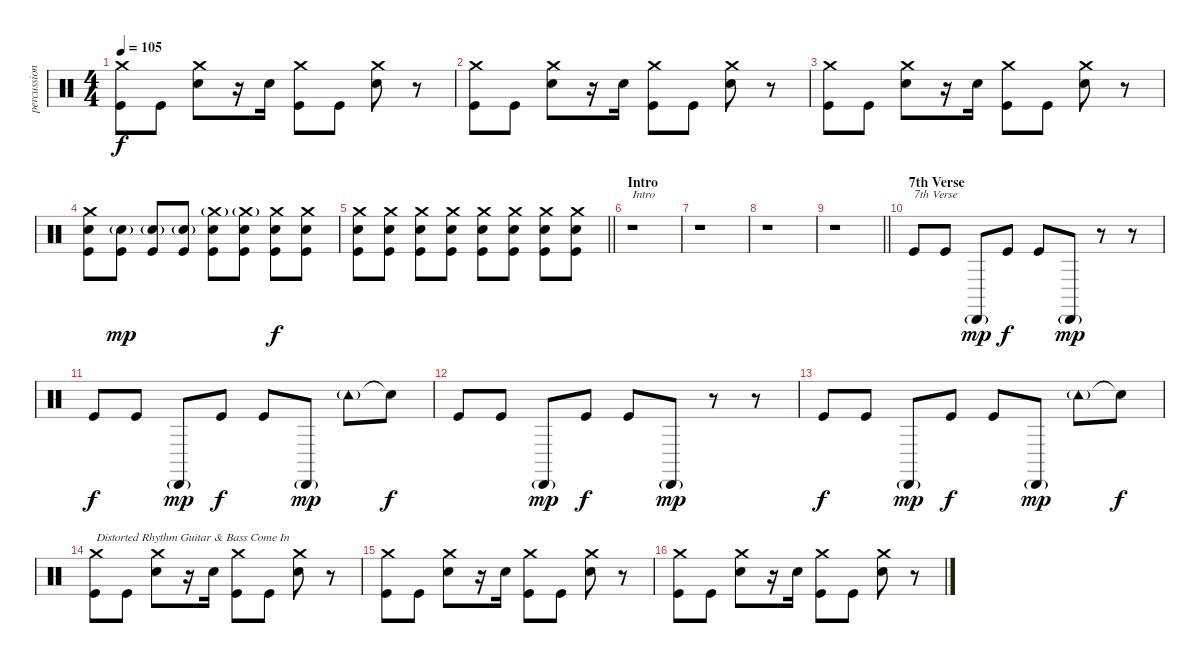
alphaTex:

\track ("percussions" "percussion") {instrument percussion}
\staff {score}
\articulation defaults
\ts (4 4)
\tempo 105
\clef neutral
\ks c
("Crash medium (hit)" "Kick (hit)").8{dy f} "Kick (hit)".8 ("Crash medium (hit)" "Snare (hit) 2").8 r.16 "Snare (hit) 2".16 ("Crash medium (hit)" "Kick (hit)").8 "Kick (hit)".8 ("Crash medium (hit)" "Snare (hit) 2").8 r.8 |
("Crash medium (hit)" "Kick (hit)").8 "Kick (hit)".8 ("Crash medium (hit)" "Snare (hit) 2").8 r.16 "Snare (hit) 2".16 ("Crash medium (hit)" "Kick (hit)").8 "Kick (hit)".8 ("Crash medium (hit)" "Snare (hit) 2").8 r.8 |
("Crash medium (hit)" "Kick (hit)").8 "Kick (hit)".8 ("Crash medium (hit)" "Snare (hit) 2").8 r.16 "Snare (hit) 2".16 ("Crash medium (hit)" "Kick (hit)").8 "Kick (hit)".8 ("Crash medium (hit)" "Snare (hit) 2").8 r.8 |
("Crash medium (hit)" "Snare (hit) 2" "Kick (hit)").8 ("Snare (hit) 2"{g} "Kick (hit)").8{dy mp} ("Snare (hit) 2"{g} "Kick (hit)").8 ("Snare (hit) 2"{g} "Kick (hit)").8 ("Crash medium (hit)"{g} "Snare (hit) 2" "Kick (hit)").8 ("Crash medium (hit)"{g} "Snare (hit) 2" "Kick (hit)").8 ("Crash medium (hit)" "Snare (hit) 2" "Kick (hit)").8{dy f} ("Crash medium (hit)" "Snare (hit) 2" "Kick (hit)").8 |
\barLineRight lightlight
("Crash medium (hit)" "Snare (hit) 2" "Kick (hit)").8 ("Crash medium (hit)" "Snare (hit) 2" "Kick (hit)").8 ("Crash medium (hit)" "Snare (hit) 2" "Kick (hit)").8 ("Crash medium (hit)" "Snare (hit) 2" "Kick (hit)").8 ("Crash medium (hit)" "Snare (hit) 2" "Kick (hit)").8 ("Crash medium (hit)" "Snare (hit) 2" "Kick (hit)").8 ("Crash medium (hit)" "Snare (hit) 2" "Kick (hit)").8 ("Crash medium (hit)" "Snare (hit) 2" "Kick (hit)").8 |
\section ("" "Intro")
r.1{txt "Intro"} |
r.1 |
r.1 |
\barLineRight lightlight
r.1 |
\section ("" "7th Verse")
"Kick (hit)".8{txt "7th Verse" volume 7} "Kick (hit)".8 "Cabasa (hit)"{g}.8{dy mp} "Kick (hit)".8{dy f} "Kick (hit)".8 "Cabasa (hit)"{g}.8{dy mp} r.8 r.8 |
"Kick (hit)".8{dy f} "Kick (hit)".8 "Cabasa (hit)"{g}.8{dy mp} "Kick (hit)".8{dy f} "Kick (hit)".8 "Cabasa (hit)"{g}.8{dy mp} "Tambourine (hit)"{g}.8 "Snare (hit)"{t}.8{dy f} |
"Kick (hit)".8 "Kick (hit)".8 "Cabasa (hit)"{g}.8{dy mp} "Kick (hit)".8{dy f} "Kick (hit)".8 "Cabasa (hit)"{g}.8{dy mp} r.8 r.8 |
"Kick (hit)".8{dy f} "Kick (hit)".8 "Cabasa (hit)"{g}.8{dy mp} "Kick (hit)".8{dy f} "Kick (hit)".8 "Cabasa (hit)"{g}.8{dy mp} "Tambourine (hit)"{g}.8 "Snare (hit)"{t}.8{dy f} |
("Crash medium (hit)" "Kick (hit)").8{txt "Distorted Rhythm Guitar & Bass Come In" volume 11} "Kick (hit)".8 ("Crash medium (hit)" "Snare (hit) 2").8 r.16 "Snare (hit) 2".16 ("Crash medium (hit)" "Kick (hit)").8 "Kick (hit)".8 ("Crash medium (hit)" "Snare (hit) 2").8 r.8 |
("Crash medium (hit)" "Kick (hit)").8 "Kick (hit)".8 ("Crash medium (hit)" "Snare (hit) 2").8 r.16 "Snare (hit) 2".16 ("Crash medium (hit)" "Kick (hit)").8 "Kick (hit)".8 ("Crash medium (hit)" "Snare (hit) 2").8 r.8 |
("Crash medium (hit)" "Kick (hit)").8 "Kick (hit)".8 ("Crash medium (hit)" "Snare (hit) 2").8 r.16 "Snare (hit) 2".16 ("Crash medium (hit)" "Kick (hit)").8 "Kick (hit)".8 ("Crash medium (hit)" "Snare (hit) 2").8 r.8
